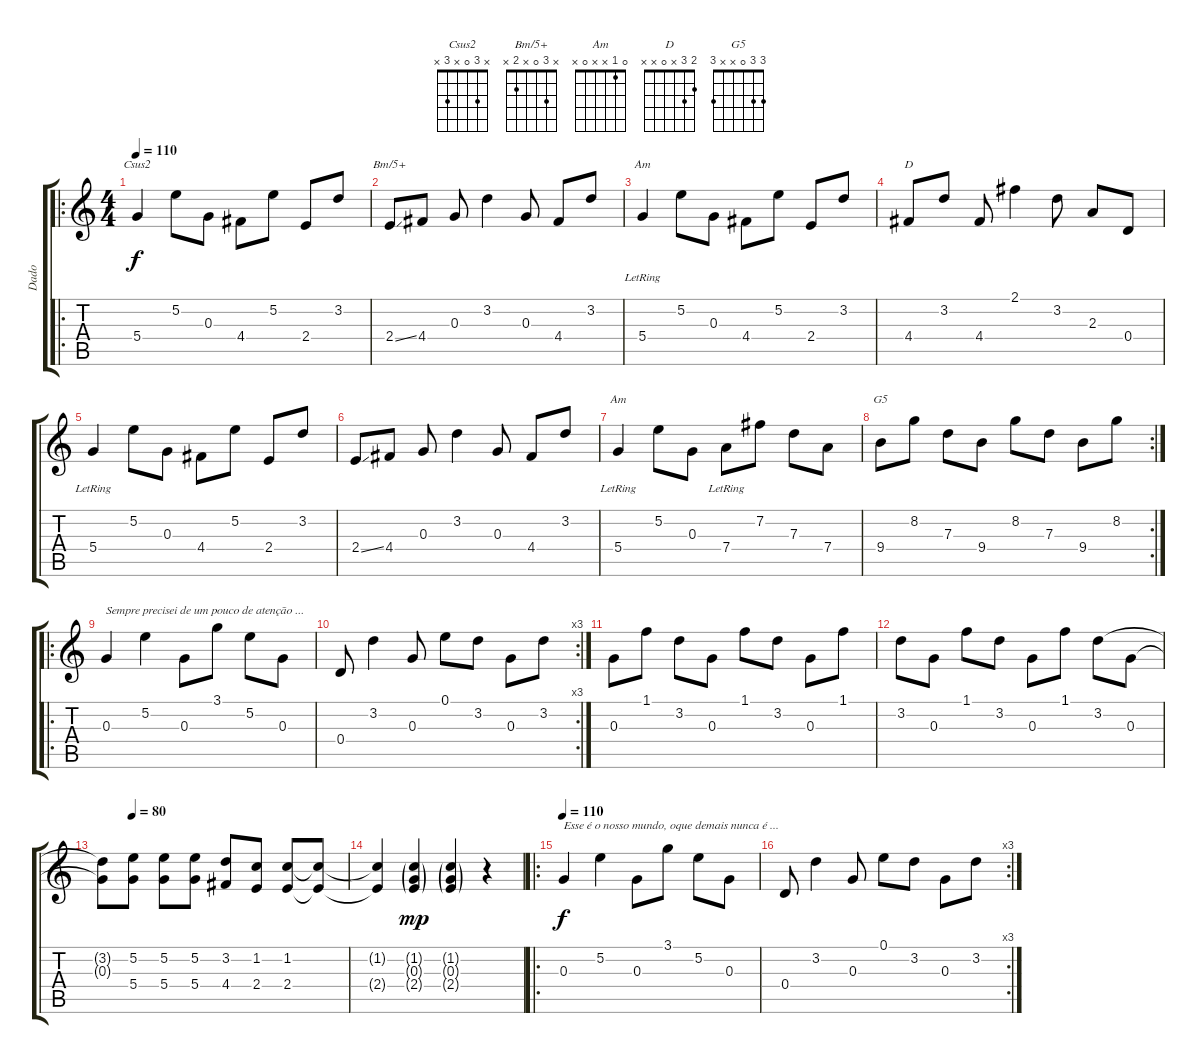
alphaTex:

\track ("Dado" "Dado") {instrument acousticguitarsteel}
\staff {score tabs}
\tuning (E4 B3 G3 D3 A2 E2) {hide}
\chord ("Csus2" x 3 0 x 3 x)
\chord ("Bm/5+" x 3 0 x 2 x)
\chord ("Am" x 1 2 x 0 x)
\chord ("D" 2 3 x 0 x x)
\chord ("Am" 0 1 x x 0 x)
\chord ("G5" 3 3 0 x x 3)
\ro
\ts (4 4)
\tempo 110
\clef g2
\ks c
5.4.4{ch "Csus2" dy f instrument acousticguitarsteel} 5.2.8 0.3.8 4.4.8 5.2.8 2.4.8 3.2.8 |
2.4{ss}.8{ch "Bm/5+"} 4.4.8 0.3.8 3.2.4 0.3.8 4.4.8 3.2.8 |
5.4{lr}.4{ch "Am"} 5.2.8 0.3.8 4.4.8 5.2.8 2.4.8 3.2.8 |
4.4.8{ch "D"} 3.2.8 4.4.8 2.1.4 3.2.8 2.3.8 0.4.8 |
5.4{lr}.4 5.2.8 0.3.8 4.4.8 5.2.8 2.4.8 3.2.8 |
2.4{ss}.8 4.4.8 0.3.8 3.2.4 0.3.8 4.4.8 3.2.8 |
5.4{lr}.4{ch "Am"} 5.2.8 0.3.8 7.4{lr}.8 7.2.8 7.3.8 7.4.8 |
\rc 2
9.4.8{ch "G5"} 8.2.8 7.3.8 9.4.8 8.2.8 7.3.8 9.4.8 8.2.8 |
\ro
0.3.4{txt "Sempre precisei de um pouco de atenção ..."} 5.2.4 0.3.8 3.1.8 5.2.8 0.3.8 |
\rc 3
0.4.8 3.2.4 0.3.8 0.1.8 3.2.8 0.3.8 3.2.8 |
0.3.8 1.1.8 3.2.8 0.3.8 1.1.8 3.2.8 0.3.8 1.1.8 |
3.2.8 0.3.8 1.1.8 3.2.8 0.3.8 1.1.8 3.2.8 0.3.8 |
\tempo (80 0.125)
(3.2{t} 0.3{t}).8 (5.2 5.4).8 (5.2 5.4).8 (5.2 5.4).8 (3.2 4.4).8 (1.2 2.4).8 (1.2 2.4).8 (1.2{t} 2.4{t}).8 |
(1.2{t} 2.4{t}).4 (1.2{g} 0.3{g} 2.4{g}).4{dy mp volume 4} (1.2{g} 0.3{g} 2.4{g}).4 r.4 |
\ro
\tempo 110
0.3.4{txt "Esse é o nosso mundo, oque demais nunca é ..." dy f volume 16} 5.2.4 0.3.8 3.1.8 5.2.8 0.3.8 |
\rc 3
0.4.8 3.2.4 0.3.8 0.1.8 3.2.8 0.3.8 3.2.8
